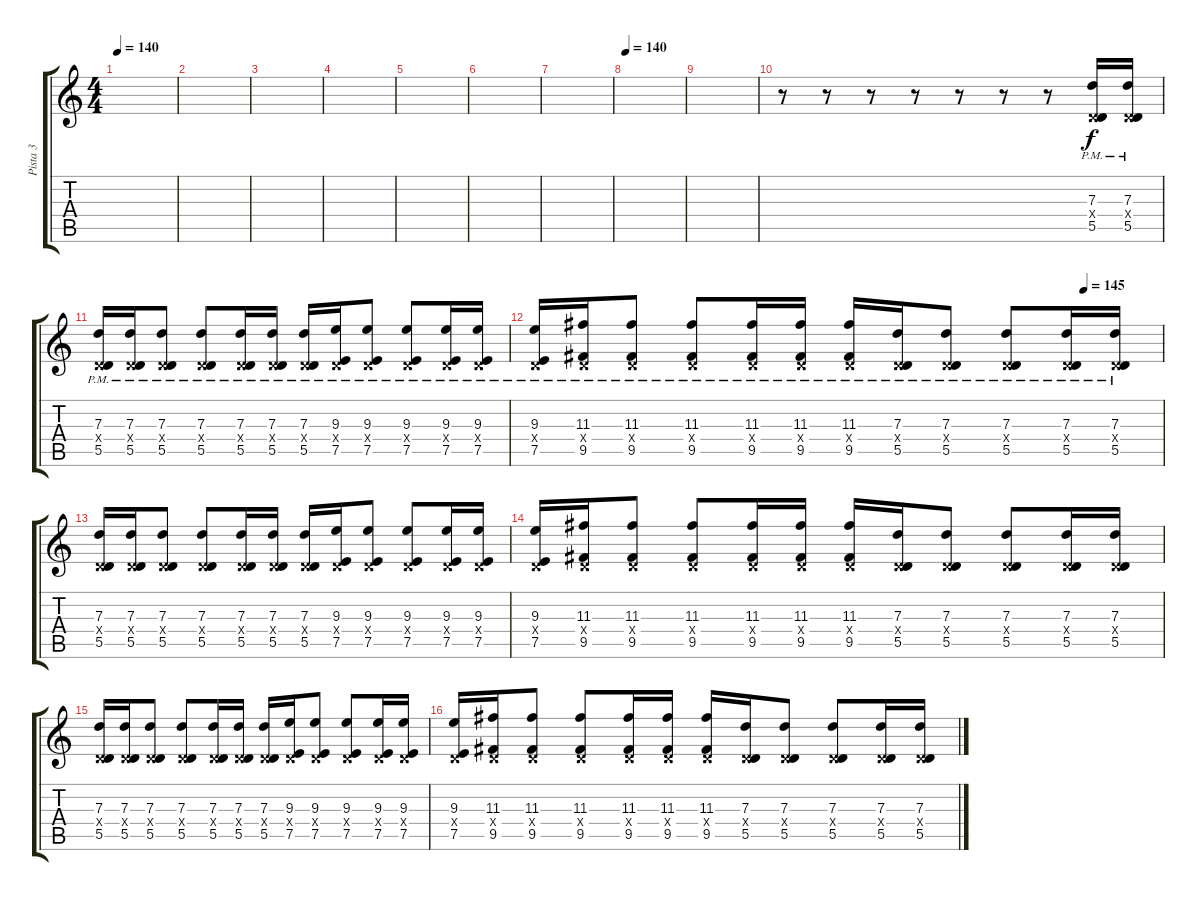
\track ("Pista 3" "Pista 3") {instrument electricguitarclean}
\staff {score tabs}
\tuning (E4 B3 G3 D3 A2 E2) {hide}
\ts (4 4)
\tempo 140
\clef g2
\ks c
|
|
|
|
|
|
|
\tempo 140
|
|
r.8 r.8 r.8 r.8 r.8 r.8 r.8 (7.3{pm} 0.4{x} 5.5{pm}).16 (7.3{pm} 0.4{x} 5.5{pm}).16 |
(7.3{pm} 0.4{x} 5.5{pm}).16 (7.3{pm} 0.4{x} 5.5{pm}).16 (7.3{pm} 0.4{x} 5.5{pm}).8 (7.3{pm} 0.4{x} 5.5{pm}).8 (7.3{pm} 0.4{x} 5.5{pm}).16 (7.3{pm} 0.4{x} 5.5{pm}).16 (7.3{pm} 0.4{x} 5.5{pm}).16 (9.3{pm} 0.4{x} 7.5{pm}).16 (9.3{pm} 0.4{x} 7.5{pm}).8 (9.3{pm} 0.4{x} 7.5{pm}).8 (9.3{pm} 0.4{x} 7.5{pm}).16 (9.3{pm} 0.4{x} 7.5{pm}).16 |
\tempo (145 0.875)
(9.3{pm} 0.4{x} 7.5{pm}).16 (11.3{pm} 0.4{x} 9.5{pm}).16 (11.3{pm} 0.4{x} 9.5{pm}).8 (11.3{pm} 0.4{x} 9.5{pm}).8 (11.3{pm} 0.4{x} 9.5{pm}).16 (11.3{pm} 0.4{x} 9.5{pm}).16 (11.3{pm} 0.4{x} 9.5{pm}).16 (7.3{pm} 0.4{x} 5.5{pm}).16 (7.3{pm} 0.4{x} 5.5{pm}).8 (7.3{pm} 0.4{x} 5.5{pm}).8 (7.3{pm} 0.4{x} 5.5{pm}).16 (7.3{pm} 0.4{x} 5.5{pm}).16 |
(7.3 0.4{x} 5.5).16 (7.3 0.4{x} 5.5).16 (7.3 0.4{x} 5.5).8 (7.3 0.4{x} 5.5).8 (7.3 0.4{x} 5.5).16 (7.3 0.4{x} 5.5).16 (7.3 0.4{x} 5.5).16 (9.3 0.4{x} 7.5).16 (9.3 0.4{x} 7.5).8 (9.3 0.4{x} 7.5).8 (9.3 0.4{x} 7.5).16 (9.3 0.4{x} 7.5).16 |
(9.3 0.4{x} 7.5).16 (11.3 0.4{x} 9.5).16 (11.3 0.4{x} 9.5).8 (11.3 0.4{x} 9.5).8 (11.3 0.4{x} 9.5).16 (11.3 0.4{x} 9.5).16 (11.3 0.4{x} 9.5).16 (7.3 0.4{x} 5.5).16 (7.3 0.4{x} 5.5).8 (7.3 0.4{x} 5.5).8 (7.3 0.4{x} 5.5).16 (7.3 0.4{x} 5.5).16 |
(7.3 0.4{x} 5.5).16 (7.3 0.4{x} 5.5).16 (7.3 0.4{x} 5.5).8 (7.3 0.4{x} 5.5).8 (7.3 0.4{x} 5.5).16 (7.3 0.4{x} 5.5).16 (7.3 0.4{x} 5.5).16 (9.3 0.4{x} 7.5).16 (9.3 0.4{x} 7.5).8 (9.3 0.4{x} 7.5).8 (9.3 0.4{x} 7.5).16 (9.3 0.4{x} 7.5).16 |
(9.3 0.4{x} 7.5).16 (11.3 0.4{x} 9.5).16 (11.3 0.4{x} 9.5).8 (11.3 0.4{x} 9.5).8 (11.3 0.4{x} 9.5).16 (11.3 0.4{x} 9.5).16 (11.3 0.4{x} 9.5).16 (7.3 0.4{x} 5.5).16 (7.3 0.4{x} 5.5).8 (7.3 0.4{x} 5.5).8 (7.3 0.4{x} 5.5).16 (7.3 0.4{x} 5.5).16
